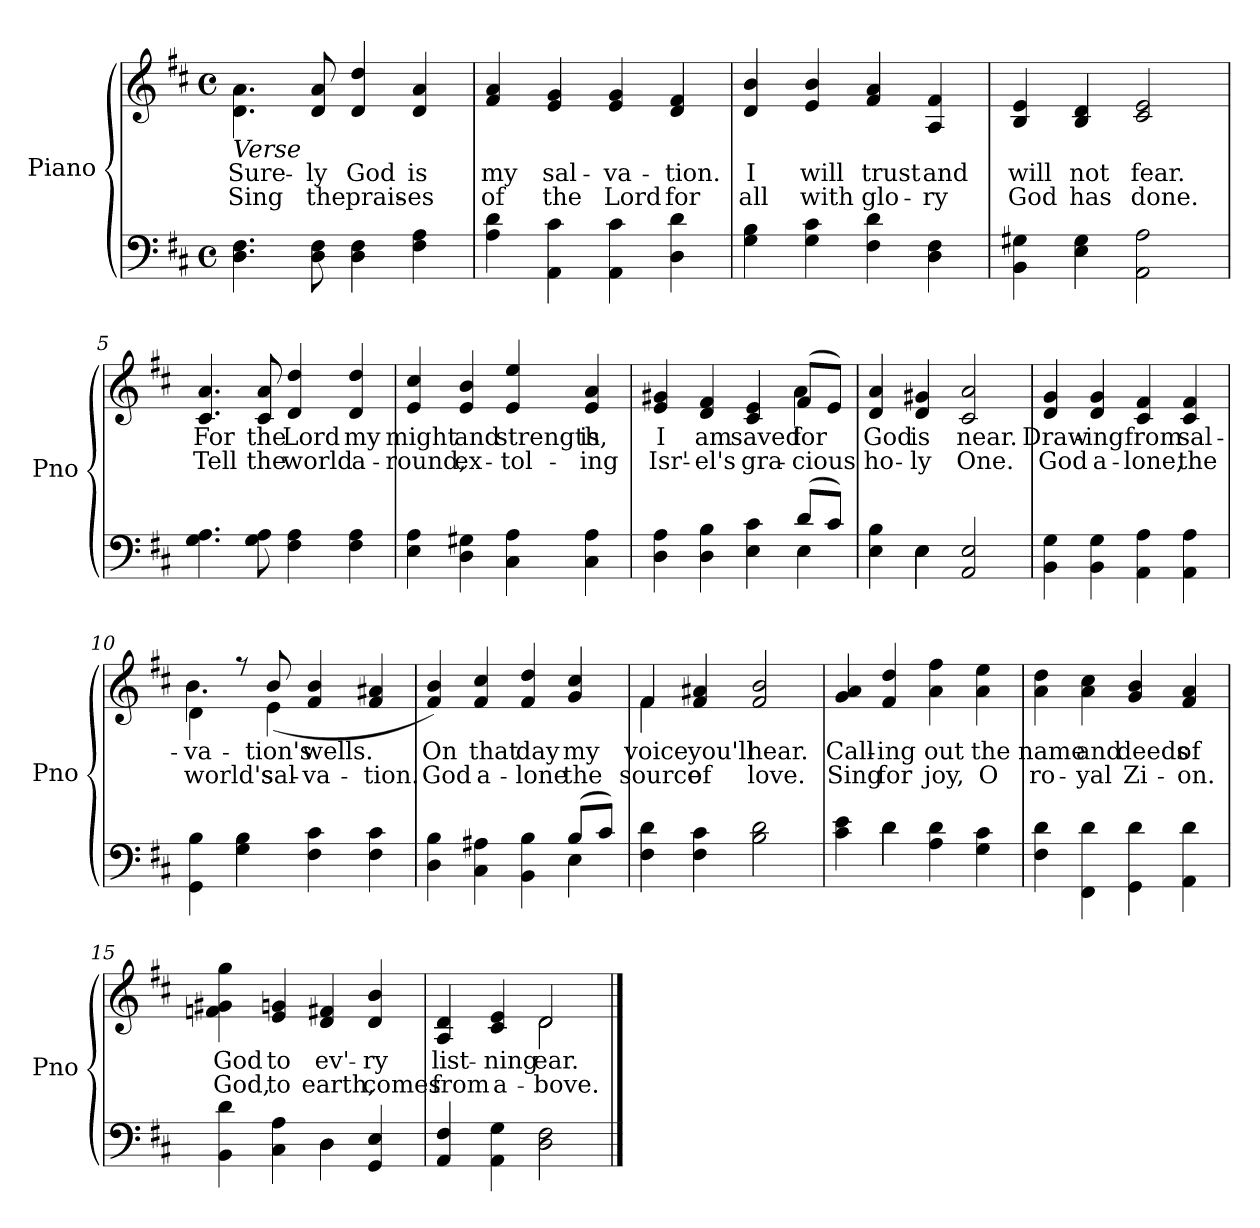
**kern	**kern	**text	**text
*part2	*part1	*part1	*part1
*staff2	*staff1	*staff1	*staff1
*I"Piano	*I"Piano	*	*
*I'Pno	*I'Pno	*	*
*clefF4	*clefG2	*	*
*k[f#c#]	*k[f#c#]	*	*
*M4/4	*M4/4	*	*
*met(c)	*met(c)	*	*
=1	=1	=1	=1
!	!LO:TX:b:i:t=Verse	!	!
!	!	!LO:LY:b	!LO:LY:b
4.D\ 4.F#\	4.d\ 4.a\	Sure-	Sing
!	!	!LO:LY:b	!LO:LY:b
8D\ 8F#\	8d/ 8a/	-ly	the
!	!	!LO:LY:b	!LO:LY:b
4D\ 4F#\	4d/ 4dd/	God	prais-
!	!	!LO:LY:b	!LO:LY:b
4F#\ 4A\	4d/ 4a/	is	-es
=2	=2	=2	=2
!	!	!LO:LY:b	!LO:LY:b
4A\ 4d\	4f#/ 4a/	my	of
!	!	!LO:LY:b	!LO:LY:b
4AA\ 4c#\	4e/ 4g/	sal-	the
!	!	!LO:LY:b	!LO:LY:b
4AA\ 4c#\	4e/ 4g/	-va-	Lord
!	!	!LO:LY:b	!LO:LY:b
4D\ 4d\	4d/ 4f#/	-tion.	for
=3	=3	=3	=3
!	!	!LO:LY:b	!LO:LY:b
4G\ 4B\	4d/ 4b/	I	all
!	!	!LO:LY:b	!LO:LY:b
4G\ 4c#\	4e/ 4b/	will	with
!	!	!LO:LY:b	!LO:LY:b
4F#\ 4d\	4f#/ 4a/	trust	glo-
!	!	!LO:LY:b	!LO:LY:b
4D\ 4F#\	4A/ 4f#/	and	-ry
=4	=4	=4	=4
!	!	!LO:LY:b	!LO:LY:b
4BB\ 4G#X\	4B/ 4e/	will	God
!	!	!LO:LY:b	!LO:LY:b
4E\ 4G#\	4B/ 4d/	not	has
!	!	!LO:LY:b	!LO:LY:b
2AA\ 2A\	2c#/ 2e/	fear.	done.
!!LO:LB:g=z
=5	=5	=5	=5
!	!	!LO:LY:b	!LO:LY:b
4.G\ 4.A\	4.c#/ 4.a/	For	Tell
!	!	!LO:LY:b	!LO:LY:b
8G\ 8A\	8c#/ 8a/	the	the
!	!	!LO:LY:b	!LO:LY:b
4F#\ 4A\	4d/ 4dd/	Lord	world
!	!	!LO:LY:b	!LO:LY:b
4F#\ 4A\	4d/ 4dd/	my	a-
=6	=6	=6	=6
!	!	!LO:LY:b	!LO:LY:b
4E\ 4A\	4e/ 4cc#/	might	-round,
!	!	!LO:LY:b	!LO:LY:b
4D\ 4G#X\	4e/ 4b/	and	ex-
!	!	!LO:LY:b	!LO:LY:b
4C#\ 4A\	4e/ 4ee/	strength	-tol-
!	!	!LO:LY:b	!LO:LY:b
4C#\ 4A\	4e/ 4a/	is,	-ing
=7	=7	=7	=7
*^	*	*	*
!	!	!	!LO:LY:b	!LO:LY:b
*	*	*^	*	*
4D\ 4A\	2.ryy	4e/ 4g#X/	2.ryy	I	Isr'-
!	!	!	!	!LO:LY:b	!LO:LY:b
4D\ 4B\	.	4d/ 4f#/	.	am	-el's
!	!	!	!	!LO:LY:b	!LO:LY:b
4E\ 4c#\	.	4c#/ 4e/	.	saved	gra-
!	!	!	!	!LO:LY:b	!LO:LY:b
(8d/L	4E\	(8f#/L	4a\	for	-cious
8c#/J)	.	8e/J)	.	.	.
*	*	*v	*v	*	*
=8	=8	=8	=8	=8
!	!	!	!LO:LY:b	!LO:LY:b
4E\ 4B\	4ryy	4d/ 4a/	God	ho-
!	!	!	!LO:LY:b	!LO:LY:b
4E\	4E\	4d/ 4g#X/	is	-ly
!	!	!	!LO:LY:b	!LO:LY:b
2AA/ 2E/	2ryy	2c#/ 2a/	near.	One.
!!LO:LB:g=z
=9	=9	=9	=9	=9
!	!	!	!LO:LY:b	!LO:LY:b
*v	*v	*	*	*
4BB\ 4G\	4d/ 4g/	Draw-	God
!	!	!LO:LY:b	!LO:LY:b
4BB\ 4G\	4d/ 4g/	-ing	a-
!	!	!LO:LY:b	!LO:LY:b
4AA\ 4A\	4c#/ 4f#/	from	-lone,
!	!	!LO:LY:b	!LO:LY:b
4AA\ 4A\	4c#/ 4f#/	sal-	the
=10	=10	=10	=10
!	!	!LO:LY:b	!LO:LY:b
*	*^	*	*
4GG\ 4B\	4d\	4.b\	-va-	world's
4G\ 4B\	8r	.	.	.
!	!	!	!LO:LY:b	!LO:LY:b
.	8b/	(4e\	-tion's	sal-
!	!	!	!LO:LY:b	!LO:LY:b
4F#\ 4c#\	4f#/ 4b/	.	wells.	-va-
.	.	4.ryy	.	.
!	!	!	!	!LO:LY:b
4F#\ 4c#\	4f#/ 4a#X/	.	.	-tion.
*	*v	*v	*	*
=11	=11	=11	=11
*^	*	*	*
!	!	!	!LO:LY:b	!LO:LY:b
4D\ 4B\	2.ryy	4f#/ 4b/)	On	God
!	!	!	!LO:LY:b	!LO:LY:b
4C#\ 4A#X\	.	4f#/ 4cc#/	that	a-
!	!	!	!LO:LY:b	!LO:LY:b
4BB\ 4B\	.	4f#/ 4dd/	day	-lone
!	!	!	!LO:LY:b	!LO:LY:b
(8B/L	4E\	4g/ 4cc#/	my	the
8c#/J)	.	.	.	.
*v	*v	*	*	*
=12	=12	=12	=12
!	!	!LO:LY:b	!LO:LY:b
*	*^	*	*
4F#\ 4d\	4f#/	4f#\	voice	source
!	!	!	!LO:LY:b	!LO:LY:b
4F#\ 4c#\	4f#/ 4a#X/	2.ryy	you'll	of
!	!	!	!LO:LY:b	!LO:LY:b
2B\ 2d\	2f#/ 2b/	.	hear.	love.
*	*v	*v	*	*
!!LO:LB:g=z
=13	=13	=13	=13
*^	*	*	*
!	!	!	!LO:LY:b	!LO:LY:b
4c#\ 4e\	4ryy	4g/ 4a/	Call-	Sing
!	!	!	!LO:LY:b	!LO:LY:b
4d\	4d\	4f#/ 4dd/	-ing	for
!	!	!	!LO:LY:b	!LO:LY:b
4A\ 4d\	2ryy	4a\ 4ff#\	out	joy,
!	!	!	!LO:LY:b	!LO:LY:b
4G\ 4c#\	.	4a\ 4ee\	the	O
*v	*v	*	*	*
=14	=14	=14	=14
!	!	!LO:LY:b	!LO:LY:b
4F#\ 4d\	4a\ 4dd\	name	ro-
!	!	!LO:LY:b	!LO:LY:b
4FF#\ 4d\	4a\ 4cc#\	and	-yal
!	!	!LO:LY:b	!LO:LY:b
4GG\ 4d\	4g/ 4b/	deeds	Zi-
!	!	!LO:LY:b	!LO:LY:b
4AA\ 4d\	4f#/ 4a/	of	-on.
=15	=15	=15	=15
*^	*	*	*
!	!	!	!LO:LY:b	!LO:LY:b
4BB\ 4d\	2ryy	4fn\ 4g#X\ 4gg\	God	God,
!	!	!	!LO:LY:b	!LO:LY:b
4C#\ 4A\	.	4e/ 4gn/	to	to
!	!	!	!LO:LY:b	!LO:LY:b
4D\	4D\	4d/ 4f#X/	ev'-	earth,
!	!	!	!LO:LY:b	!LO:LY:b
4GG/ 4E/	4ryy	4d/ 4b/	-ry	comes
=16	=16	=16	=16	=16
!	!	!	!LO:LY:b	!LO:LY:b
*v	*v	*^	*	*
4AA/ 4F#/	4A/ 4d/	2ryy	list-	from
!	!	!	!LO:LY:b	!LO:LY:b
4AA\ 4G\	4c#/ 4e/	.	-ning	a-
!	!	!	!LO:LY:b	!LO:LY:b
2D\ 2F#\	2d/	2d\	ear.	-bove.
*	*v	*v	*	*
==	==	==	==
*-	*-	*-	*-
